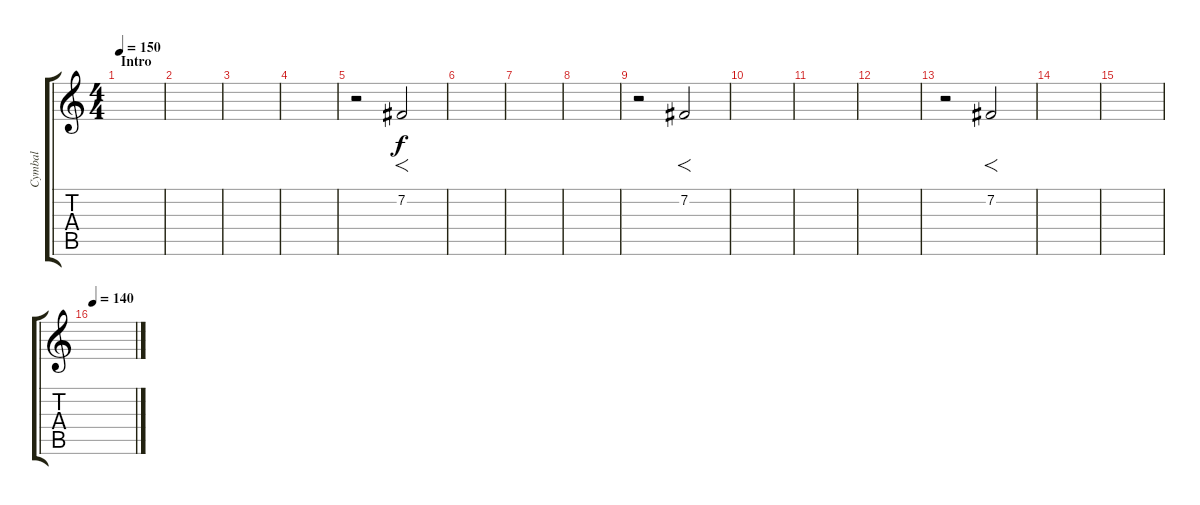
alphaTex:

\track ("Cymbal" "Cymbal") {instrument reversecymbal}
\staff {score tabs}
\tuning (E4 B3 G3 D3 A2 E2) {hide}
\ts (4 4)
\section ("" "Intro")
\tempo 150
\tempo 130
\tempo 150
\clef g2
\ks c
|
|
|
|
r.2 7.2.2{f} |
|
|
|
r.2 7.2.2{f} |
|
|
|
r.2 7.2.2{f} |
|
|
\tempo 140
